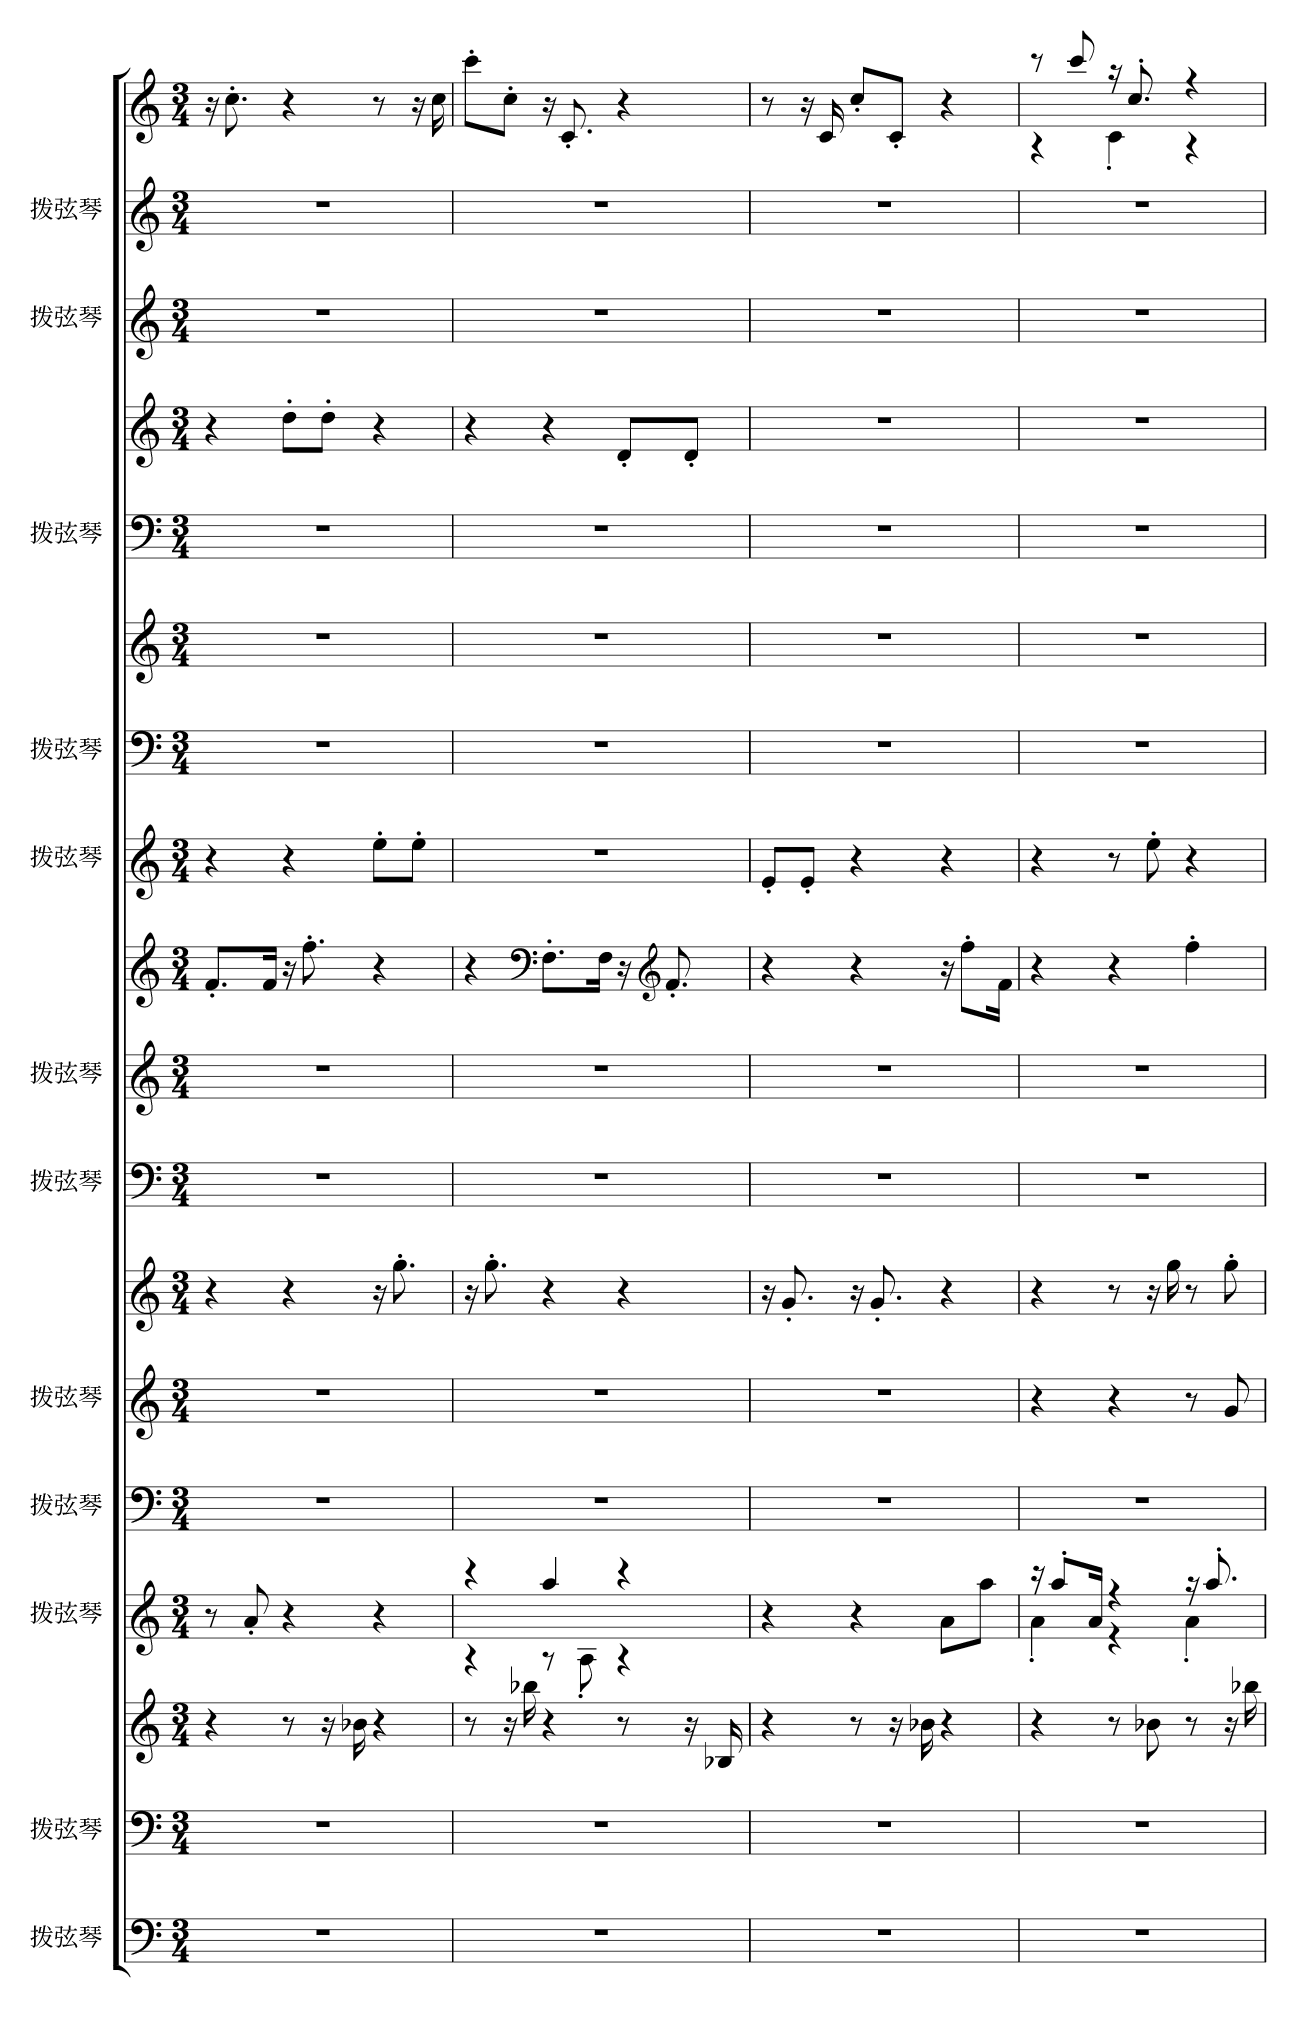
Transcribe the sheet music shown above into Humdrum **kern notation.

**kern	**kern	**kern	**kern	**kern	**kern	**kern	**kern	**kern	**kern	**kern	**kern	**kern	**kern	**kern	**kern	**kern	**kern
*part12	*part11	*part11	*part10	*part9	*part8	*part8	*part7	*part6	*part6	*part5	*part4	*part4	*part3	*part3	*part2	*part1	*part1
*staff18	*staff17	*staff16	*staff15	*staff14	*staff13	*staff12	*staff11	*staff10	*staff9	*staff8	*staff7	*staff6	*staff5	*staff4	*staff3	*staff2	*staff1
*I"拨弦琴	*I"拨弦琴	*	*I"拨弦琴	*I"拨弦琴	*I"拨弦琴	*	*I"拨弦琴	*I"拨弦琴	*	*I"拨弦琴	*I"拨弦琴	*	*I"拨弦琴	*	*I"拨弦琴	*I"拨弦琴	*
*clefF4	*clefF4	*clefG2	*clefG2	*clefF4	*clefG2	*clefG2	*clefF4	*clefG2	*clefG2	*clefG2	*clefF4	*clefG2	*clefF4	*clefG2	*clefG2	*clefG2	*clefG2
*k[]	*k[]	*k[]	*k[]	*k[]	*k[]	*k[]	*k[]	*k[]	*k[]	*k[]	*k[]	*k[]	*k[]	*k[]	*k[]	*k[]	*k[]
*M3/4	*M3/4	*M3/4	*M3/4	*M3/4	*M3/4	*M3/4	*M3/4	*M3/4	*M3/4	*M3/4	*M3/4	*M3/4	*M3/4	*M3/4	*M3/4	*M3/4	*M3/4
*MM109	*MM109	*MM109	*MM109	*MM109	*MM109	*MM109	*MM109	*MM109	*MM109	*MM109	*MM109	*MM109	*MM109	*MM109	*MM109	*MM109	*MM109
=1	=1	=1	=1	=1	=1	=1	=1	=1	=1	=1	=1	=1	=1	=1	=1	=1	=1
2.r	2.r	4r	8r	2.r	2.r	4r	2.r	2.r	8.f'/L	4r	2.r	2.r	2.r	4r	2.r	2.r	16r
.	.	.	.	.	.	.	.	.	.	.	.	.	.	.	.	.	8.cc'\
.	.	.	8a'/	.	.	.	.	.	.	.	.	.	.	.	.	.	.
.	.	.	.	.	.	.	.	.	16f/Jk	.	.	.	.	.	.	.	.
.	.	8r	4r	.	.	4r	.	.	16r	4r	.	.	.	8dd'\L	.	.	4r
.	.	.	.	.	.	.	.	.	8.ff'\	.	.	.	.	.	.	.	.
.	.	16r	.	.	.	.	.	.	.	.	.	.	.	8dd'\J	.	.	.
.	.	16b-X\	.	.	.	.	.	.	.	.	.	.	.	.	.	.	.
.	.	4r	4r	.	.	16r	.	.	4r	8ee'\L	.	.	.	4r	.	.	8r
.	.	.	.	.	.	8.gg'\	.	.	.	.	.	.	.	.	.	.	.
.	.	.	.	.	.	.	.	.	.	8ee'\J	.	.	.	.	.	.	16r
.	.	.	.	.	.	.	.	.	.	.	.	.	.	.	.	.	16cc\
=2	=2	=2	=2	=2	=2	=2	=2	=2	=2	=2	=2	=2	=2	=2	=2	=2	=2
*	*	*	*^	*	*	*	*	*	*	*	*	*	*	*	*	*	*
2.r	2.r	8r	4r	4r	2.r	2.r	16r	2.r	2.r	4r	2.r	2.r	2.r	2.r	4r	2.r	2.r	8ccc'\L
.	.	.	.	.	.	.	8.gg'\	.	.	.	.	.	.	.	.	.	.	.
.	.	16r	.	.	.	.	.	.	.	.	.	.	.	.	.	.	.	8cc'\J
.	.	16bb-X\	.	.	.	.	.	.	.	.	.	.	.	.	.	.	.	.
*	*	*	*	*	*	*	*	*	*	*clefF4	*	*	*	*	*	*	*	*
.	.	4r	4aa/	8r	.	.	4r	.	.	8.F'\L	.	.	.	.	4r	.	.	16r
.	.	.	.	.	.	.	.	.	.	.	.	.	.	.	.	.	.	8.c'/
.	.	.	.	8A'\	.	.	.	.	.	.	.	.	.	.	.	.	.	.
.	.	.	.	.	.	.	.	.	.	16F\Jk	.	.	.	.	.	.	.	.
.	.	8r	4r	4r	.	.	4r	.	.	16r	.	.	.	.	8d'/L	.	.	4r
*	*	*	*	*	*	*	*	*	*	*clefG2	*	*	*	*	*	*	*	*
.	.	.	.	.	.	.	.	.	.	8.f'/	.	.	.	.	.	.	.	.
.	.	16r	.	.	.	.	.	.	.	.	.	.	.	.	8d'/J	.	.	.
.	.	16B-X/	.	.	.	.	.	.	.	.	.	.	.	.	.	.	.	.
*	*	*	*v	*v	*	*	*	*	*	*	*	*	*	*	*	*	*	*
=3	=3	=3	=3	=3	=3	=3	=3	=3	=3	=3	=3	=3	=3	=3	=3	=3	=3
2.r	2.r	4r	4r	2.r	2.r	16r	2.r	2.r	4r	8e'/L	2.r	2.r	2.r	2.r	2.r	2.r	8r
.	.	.	.	.	.	8.g'/	.	.	.	.	.	.	.	.	.	.	.
.	.	.	.	.	.	.	.	.	.	8e'/J	.	.	.	.	.	.	16r
.	.	.	.	.	.	.	.	.	.	.	.	.	.	.	.	.	16c/
.	.	8r	4r	.	.	16r	.	.	4r	4r	.	.	.	.	.	.	8cc'/L
.	.	.	.	.	.	8.g'/	.	.	.	.	.	.	.	.	.	.	.
.	.	16r	.	.	.	.	.	.	.	.	.	.	.	.	.	.	8c'/J
.	.	16b-X\	.	.	.	.	.	.	.	.	.	.	.	.	.	.	.
.	.	4r	8a\L	.	.	4r	.	.	16r	4r	.	.	.	.	.	.	4r
.	.	.	.	.	.	.	.	.	8ff'\L	.	.	.	.	.	.	.	.
.	.	.	8aa\J	.	.	.	.	.	.	.	.	.	.	.	.	.	.
.	.	.	.	.	.	.	.	.	16f\Jk	.	.	.	.	.	.	.	.
!!LO:PB:g=z
=4	=4	=4	=4	=4	=4	=4	=4	=4	=4	=4	=4	=4	=4	=4	=4	=4	=4
*	*	*	*^	*	*	*	*	*	*	*	*	*	*	*	*	*	*^
2.r	2.r	4r	16r	4a'\	2.r	4r	4r	2.r	2.r	4r	4r	2.r	2.r	2.r	2.r	2.r	2.r	8r	4r
.	.	.	8aa'/L	.	.	.	.	.	.	.	.	.	.	.	.	.	.	.	.
.	.	.	.	.	.	.	.	.	.	.	.	.	.	.	.	.	.	8ccc/	.
.	.	.	16a/Jk	.	.	.	.	.	.	.	.	.	.	.	.	.	.	.	.
.	.	8r	4r	4r	.	4r	8r	.	.	4r	8r	.	.	.	.	.	.	16r	4c'\
.	.	.	.	.	.	.	.	.	.	.	.	.	.	.	.	.	.	8.cc'/	.
.	.	8b-X\	.	.	.	.	16r	.	.	.	8ee'\	.	.	.	.	.	.	.	.
.	.	.	.	.	.	.	16gg\	.	.	.	.	.	.	.	.	.	.	.	.
.	.	8r	16r	4a'\	.	8r	8r	.	.	4ff'\	4r	.	.	.	.	.	.	4r	4r
.	.	.	8.aa'/	.	.	.	.	.	.	.	.	.	.	.	.	.	.	.	.
.	.	16r	.	.	.	8g/	8gg'\	.	.	.	.	.	.	.	.	.	.	.	.
.	.	16bb-X\	.	.	.	.	.	.	.	.	.	.	.	.	.	.	.	.	.
*	*	*	*v	*v	*	*	*	*	*	*	*	*	*	*	*	*	*	*v	*v
=	=	=	=	=	=	=	=	=	=	=	=	=	=	=	=	=	=
*-	*-	*-	*-	*-	*-	*-	*-	*-	*-	*-	*-	*-	*-	*-	*-	*-	*-
